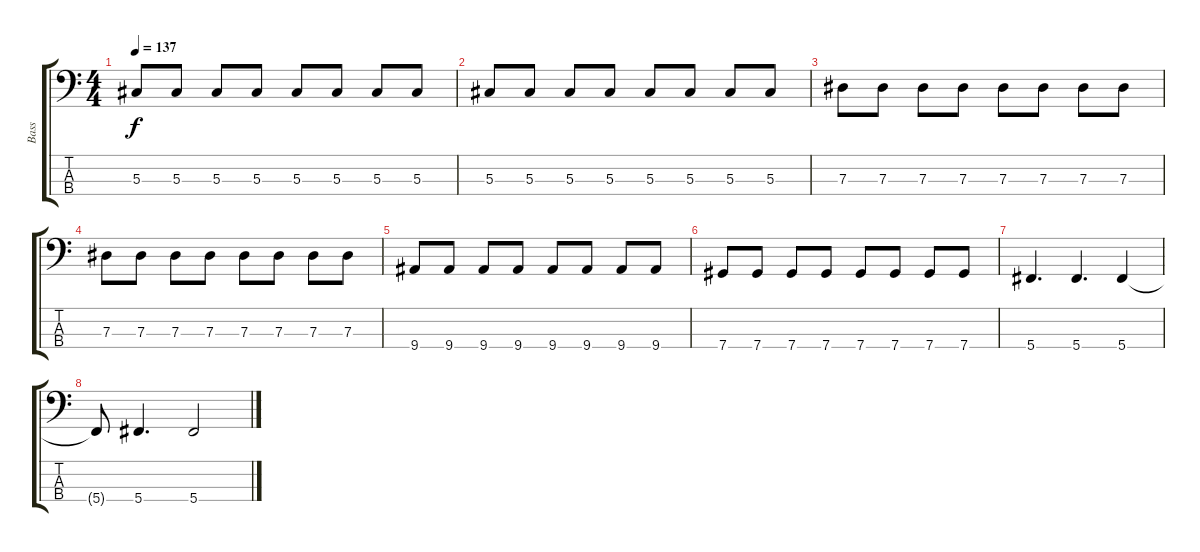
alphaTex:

\track ("Bass" "Bass") {instrument fretlessbass}
\staff {score tabs}
\tuning (Gb2 Db2 Ab1 Db1) {hide}
\ts (4 4)
\tempo 137
\clef f4
\ks c
5.3.8{dy f} 5.3.8 5.3.8 5.3.8 5.3.8 5.3.8 5.3.8 5.3.8 |
5.3.8 5.3.8 5.3.8 5.3.8 5.3.8 5.3.8 5.3.8 5.3.8 |
7.3.8 7.3.8 7.3.8 7.3.8 7.3.8 7.3.8 7.3.8 7.3.8 |
7.3.8 7.3.8 7.3.8 7.3.8 7.3.8 7.3.8 7.3.8 7.3.8 |
9.4.8 9.4.8 9.4.8 9.4.8 9.4.8 9.4.8 9.4.8 9.4.8 |
7.4.8 7.4.8 7.4.8 7.4.8 7.4.8 7.4.8 7.4.8 7.4.8 |
5.4.4{d} 5.4.4{d} 5.4.4 |
5.4{t}.8 5.4.4{d} 5.4.2
